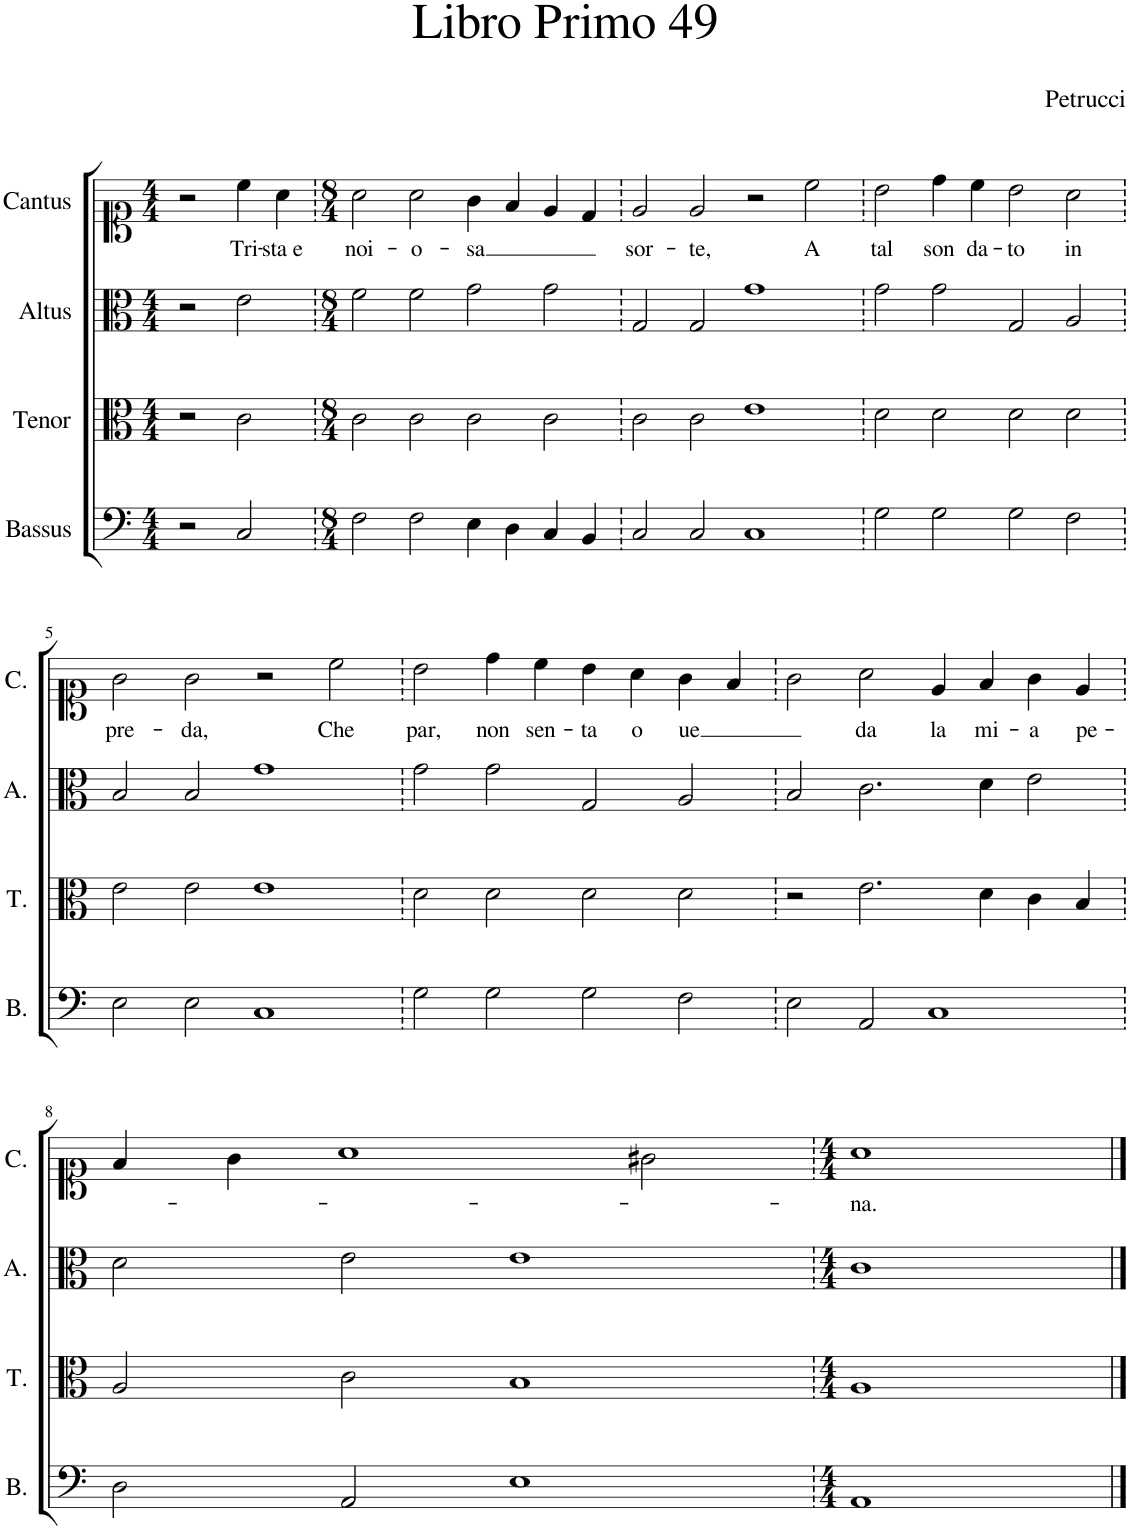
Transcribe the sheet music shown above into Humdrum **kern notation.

**kern	**kern	**kern	**kern	**text
*part4	*part3	*part2	*part1	*part1
*staff4	*staff3	*staff2	*staff1	*staff1
*I"Bassus	*I"Tenor	*I"Altus	*I"Cantus	*
*I'B.	*I'T.	*I'A.	*I'C.	*
*clefF4	*clefC3	*clefC3	*clefC1	*
*k[]	*k[]	*k[]	*k[]	*
*M4/4	*M4/4	*M4/4	*M4/4	*
=1	=1	=1	=1	=1
2r	2r	2r	2r	.
!	!	!	!	!LO:LY:b
2C/	2c\	2e\	4cc\	Tri-
!	!	!	!	!LO:LY:b
.	.	.	4a\	-sta e
=2	=2	=2	=2	=2
*M8/4	*M8/4	*M8/4	*M8/4	*
!	!	!	!	!LO:LY:b
2F\	2c\	2f\	2a\	noi-
!	!	!	!	!LO:LY:b
2F\	2c\	2f\	2a\	-o-
!	!	!	!	!LO:LY:b
4E\	2c\	2g\	4g\	-sa
4D\	.	.	4f/	.
4C/	2c\	2g\	4e/	.
4BB/	.	.	4d/	.
=3	=3	=3	=3	=3
!	!	!	!	!LO:LY:b
2C/	2c\	2G/	2e/	sor-
!	!	!	!	!LO:LY:b
2C/	2c\	2G/	2e/	-te,
1C	1e	1g	2r	.
!	!	!	!	!LO:LY:b
.	.	.	2cc\	A
=4	=4	=4	=4	=4
!	!	!	!	!LO:LY:b
2G\	2d\	2g\	2b\	tal
!	!	!	!	!LO:LY:b
2G\	2d\	2g\	4dd\	son
!	!	!	!	!LO:LY:b
.	.	.	4cc\	da-
!	!	!	!	!LO:LY:b
2G\	2d\	2G/	2b\	-to
!	!	!	!	!LO:LY:b
2F\	2d\	2A/	2a\	in
!!LO:LB:g=z
=5	=5	=5	=5	=5
!	!	!	!	!LO:LY:b
2E\	2e\	2B/	2g\	pre-
!	!	!	!	!LO:LY:b
2E\	2e\	2B/	2g\	-da,
1C	1e	1g	2r	.
!	!	!	!	!LO:LY:b
.	.	.	2cc\	Che
=6	=6	=6	=6	=6
!	!	!	!	!LO:LY:b
2G\	2d\	2g\	2b\	par,
!	!	!	!	!LO:LY:b
2G\	2d\	2g\	4dd\	non
!	!	!	!	!LO:LY:b
.	.	.	4cc\	sen-
!	!	!	!	!LO:LY:b
2G\	2d\	2G/	4b\	-ta
!	!	!	!	!LO:LY:b
.	.	.	4a\	o
!	!	!	!	!LO:LY:b
2F\	2d\	2A/	4g\	ue
.	.	.	4f/	.
=7	=7	=7	=7	=7
2E\	2r	2B/	2g\	.
!	!	!	!	!LO:LY:b
2AA/	2.e\	2.c\	2a\	da
!	!	!	!	!LO:LY:b
1C	.	.	4e/	la
!	!	!	!	!LO:LY:b
.	4d\	4d\	4f/	mi-
!	!	!	!	!LO:LY:b
.	4c\	2e\	4g\	-a
!	!	!	!	!LO:LY:b
.	4B/	.	4e/	pe-
!!LO:LB:g=z
=8	=8	=8	=8	=8
2D\	2A/	2d\	4f/	.
.	.	.	4g\	.
2AA/	2c\	2e\	1a	.
1E	1B	1e	.	.
.	.	.	2g#X\	.
=9	=9	=9	=9	=9
*M4/4	*M4/4	*M4/4	*M4/4	*
!	!	!	!	!LO:LY:b
1AA	1A	1c	1a	-na.
==	==	==	==	==
*-	*-	*-	*-	*-
